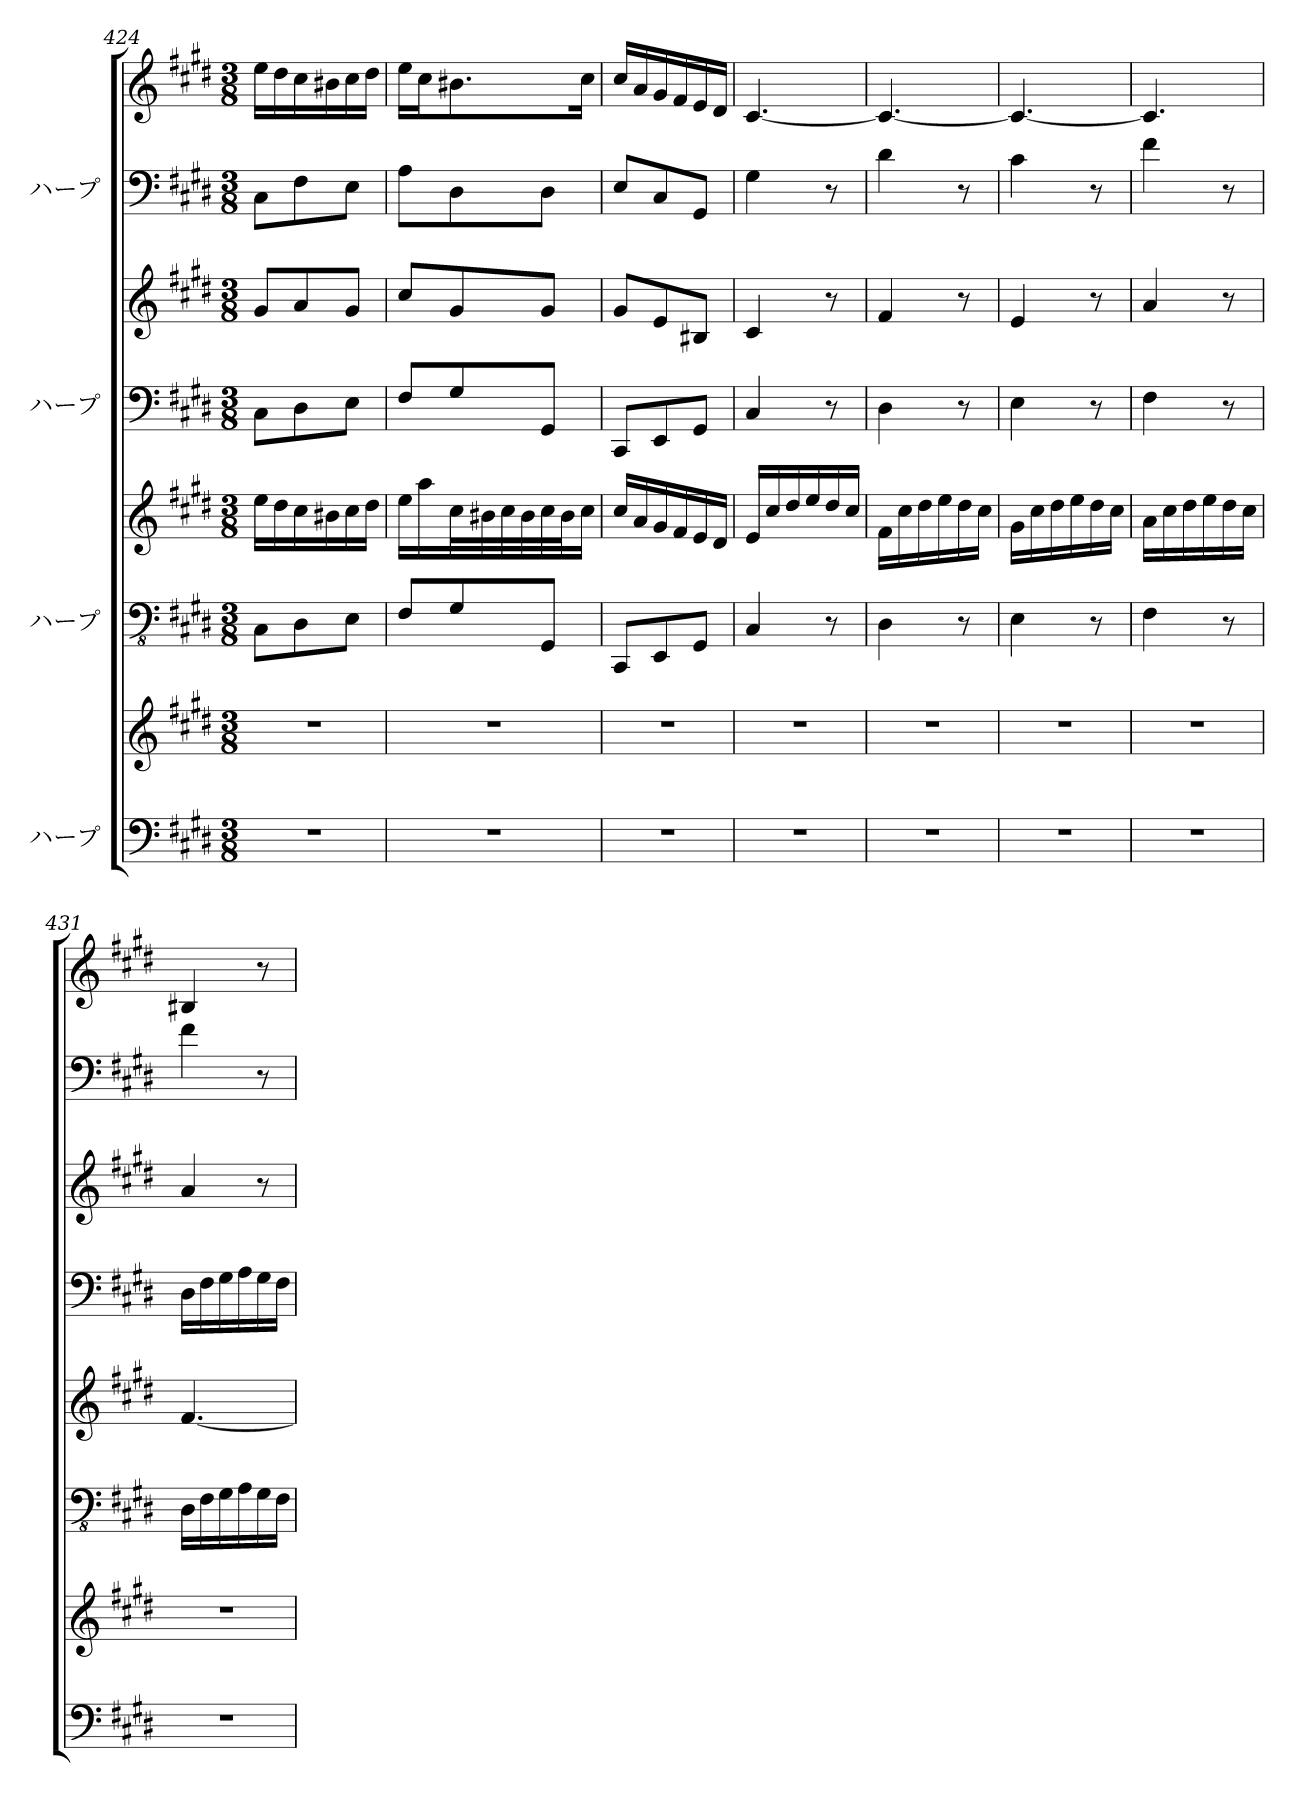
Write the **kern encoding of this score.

**kern	**kern	**kern	**kern	**kern	**kern	**kern	**kern
*part4	*part4	*part3	*part3	*part2	*part2	*part1	*part1
*staff8	*staff7	*staff6	*staff5	*staff4	*staff3	*staff2	*staff1
*I"ハープ	*	*I"ハープ	*	*I"ハープ	*	*I"ハープ	*
*clefF4	*clefG2	*clefFv4	*clefG2	*clefF4	*clefG2	*clefF4	*clefG2
*k[f#c#g#d#]	*k[f#c#g#d#]	*k[f#c#g#d#]	*k[f#c#g#d#]	*k[f#c#g#d#]	*k[f#c#g#d#]	*k[f#c#g#d#]	*k[f#c#g#d#]
*M3/8	*M3/8	*M3/8	*M3/8	*M3/8	*M3/8	*M3/8	*M3/8
=424	=424	=424	=424	=424	=424	=424	=424
4.r	4.r	8CC#\L	16ee\LL	8C#\L	8g#/L	8C#\L	16ee\LL
.	.	.	16dd#\	.	.	.	16dd#\
.	.	8DD#\	16cc#\	8D#\	8a/	8F#\	16cc#\
.	.	.	16b#X\	.	.	.	16b#X\
.	.	8EE\J	16cc#\	8E\J	8g#/J	8E\J	16cc#\
.	.	.	16dd#\JJ	.	.	.	16dd#\JJ
=425	=425	=425	=425	=425	=425	=425	=425
4.r	4.r	8FF#/L	16ee\LL	8F#/L	8cc#/L	8A\L	16ee\LL
.	.	.	16aa\	.	.	.	16cc#\J
.	.	8GG#/	32cc#\L	8G#/	8g#/	8D#\	8.b#X\
.	.	.	32b#X\	.	.	.	.
.	.	.	32cc#\	.	.	.	.
.	.	.	32b#\	.	.	.	.
.	.	8GGG#/J	32cc#\	8GG#/J	8g#/J	8D#\J	.
.	.	.	32b#\J	.	.	.	.
.	.	.	16cc#\JJ	.	.	.	16cc#\Jk
=426	=426	=426	=426	=426	=426	=426	=426
4.r	4.r	8CCC#/L	16cc#/LL	8CC#/L	8g#/L	8E/L	16cc#/LL
.	.	.	16a/	.	.	.	16a/
.	.	8EEE/	16g#/	8EE/	8e/	8C#/	16g#/
.	.	.	16f#/	.	.	.	16f#/
.	.	8GGG#/J	16e/	8GG#/J	8B#X/J	8GG#/J	16e/
.	.	.	16d#/JJ	.	.	.	16d#/JJ
=427	=427	=427	=427	=427	=427	=427	=427
4.r	4.r	4CC#/	16e/LL	4C#/	4c#/	4G#\	[4.c#/
.	.	.	16cc#/	.	.	.	.
.	.	.	16dd#/	.	.	.	.
.	.	.	16ee/	.	.	.	.
.	.	8r	16dd#/	8r	8r	8r	.
.	.	.	16cc#/JJ	.	.	.	.
!!LO:PB:g=z
=428	=428	=428	=428	=428	=428	=428	=428
4.r	4.r	4DD#\	16f#\LL	4D#\	4f#/	4d#\	4.c#/_
.	.	.	16cc#\	.	.	.	.
.	.	.	16dd#\	.	.	.	.
.	.	.	16ee\	.	.	.	.
.	.	8r	16dd#\	8r	8r	8r	.
.	.	.	16cc#\JJ	.	.	.	.
=429	=429	=429	=429	=429	=429	=429	=429
4.r	4.r	4EE\	16g#\LL	4E\	4e/	4c#\	4.c#/_
.	.	.	16cc#\	.	.	.	.
.	.	.	16dd#\	.	.	.	.
.	.	.	16ee\	.	.	.	.
.	.	8r	16dd#\	8r	8r	8r	.
.	.	.	16cc#\JJ	.	.	.	.
=430	=430	=430	=430	=430	=430	=430	=430
4.r	4.r	4FF#\	16a\LL	4F#\	4a/	4f#\	4.c#/]
.	.	.	16cc#\	.	.	.	.
.	.	.	16dd#\	.	.	.	.
.	.	.	16ee\	.	.	.	.
.	.	8r	16dd#\	8r	8r	8r	.
.	.	.	16cc#\JJ	.	.	.	.
=431	=431	=431	=431	=431	=431	=431	=431
4.r	4.r	16DD#\LL	[4.f#/	16D#\LL	4a/	4f#\	4B#X/
.	.	16FF#\	.	16F#\	.	.	.
.	.	16GG#\	.	16G#\	.	.	.
.	.	16AA\	.	16A\	.	.	.
.	.	16GG#\	.	16G#\	8r	8r	8r
.	.	16FF#\JJ	.	16F#\JJ	.	.	.
=	=	=	=	=	=	=	=
*-	*-	*-	*-	*-	*-	*-	*-
